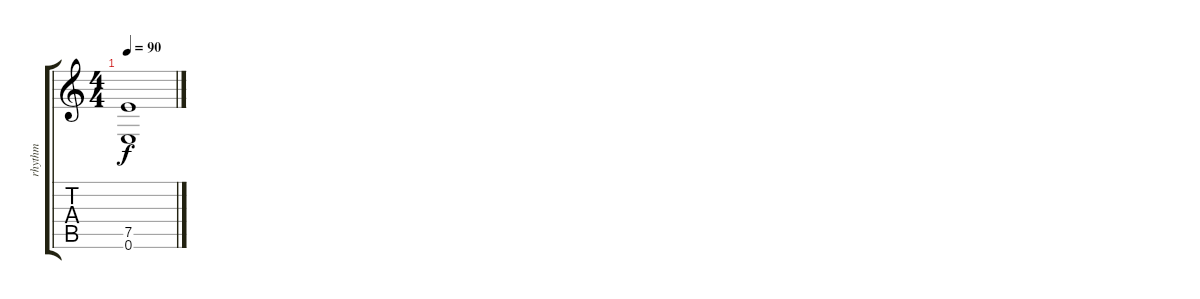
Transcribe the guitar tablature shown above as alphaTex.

\track ("rhythm" "rhythm") {instrument electricguitarjazz}
\staff {score tabs}
\tuning (E4 B3 G3 D3 A2 E2) {hide}
\ts (4 4)
\tempo 90
\clef g2
\ks c
(7.5{t} 0.6{t}).1{dy f}
